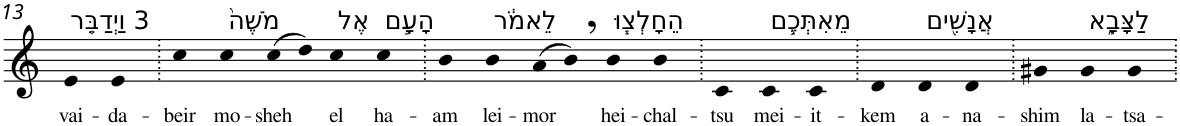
**kern	**text
*part1	*part1
*staff1	*staff1
*I"Piano	*
*I'Pno	*
!!LO:PB:g=z
*clefG2	*
*k[]	*
=13	=13
!LO:TX:a:t=3 וַיְדַבֵּ֤ר	!
!	!LO:LY:b
4e	vai-
!	!LO:LY:b
4e	-da-
=14.	=14.
!	!LO:LY:b
4cc	-beir
!LO:TX:a:t=מֹשֶׁה֙	!
!	!LO:LY:b
4cc	mo-
!	!LO:LY:b
(>8cc	-sheh
8dd)	.
!LO:TX:a:t=אֶל	!
!	!LO:LY:b
4cc	el
!LO:TX:a:t=הָעָ֣ם	!
!	!LO:LY:b
4cc	ha-
=15.	=15.
!	!LO:LY:b
4b	-am
!LO:TX:a:t=לֵאמֹ֔ר	!
!	!LO:LY:b
4b	lei-
!	!LO:LY:b
(>8a	-mor
8b,)	.
!LO:TX:a:t=הֵחָלְצ֧וּ	!
!	!LO:LY:b
4b	hei-
!	!LO:LY:b
4b	-chal-
=16.	=16.
!	!LO:LY:b
4c	-tsu
!LO:TX:a:t=מֵאִתְּכֶ֛ם	!
!	!LO:LY:b
4c	mei-
!	!LO:LY:b
4c	-it-
=17.	=17.
!	!LO:LY:b
4d	-kem
!LO:TX:a:t=אֲנָשִׁ֖ים	!
!	!LO:LY:b
4d	a-
!	!LO:LY:b
4d	-na-
=18.	=18.
!	!LO:LY:b
4g#X	-shim
!LO:TX:a:t=לַצָּבָ֑א	!
!	!LO:LY:b
4g#	la-
!	!LO:LY:b
4g#	-tsa-
=.	=.
*-	*-
